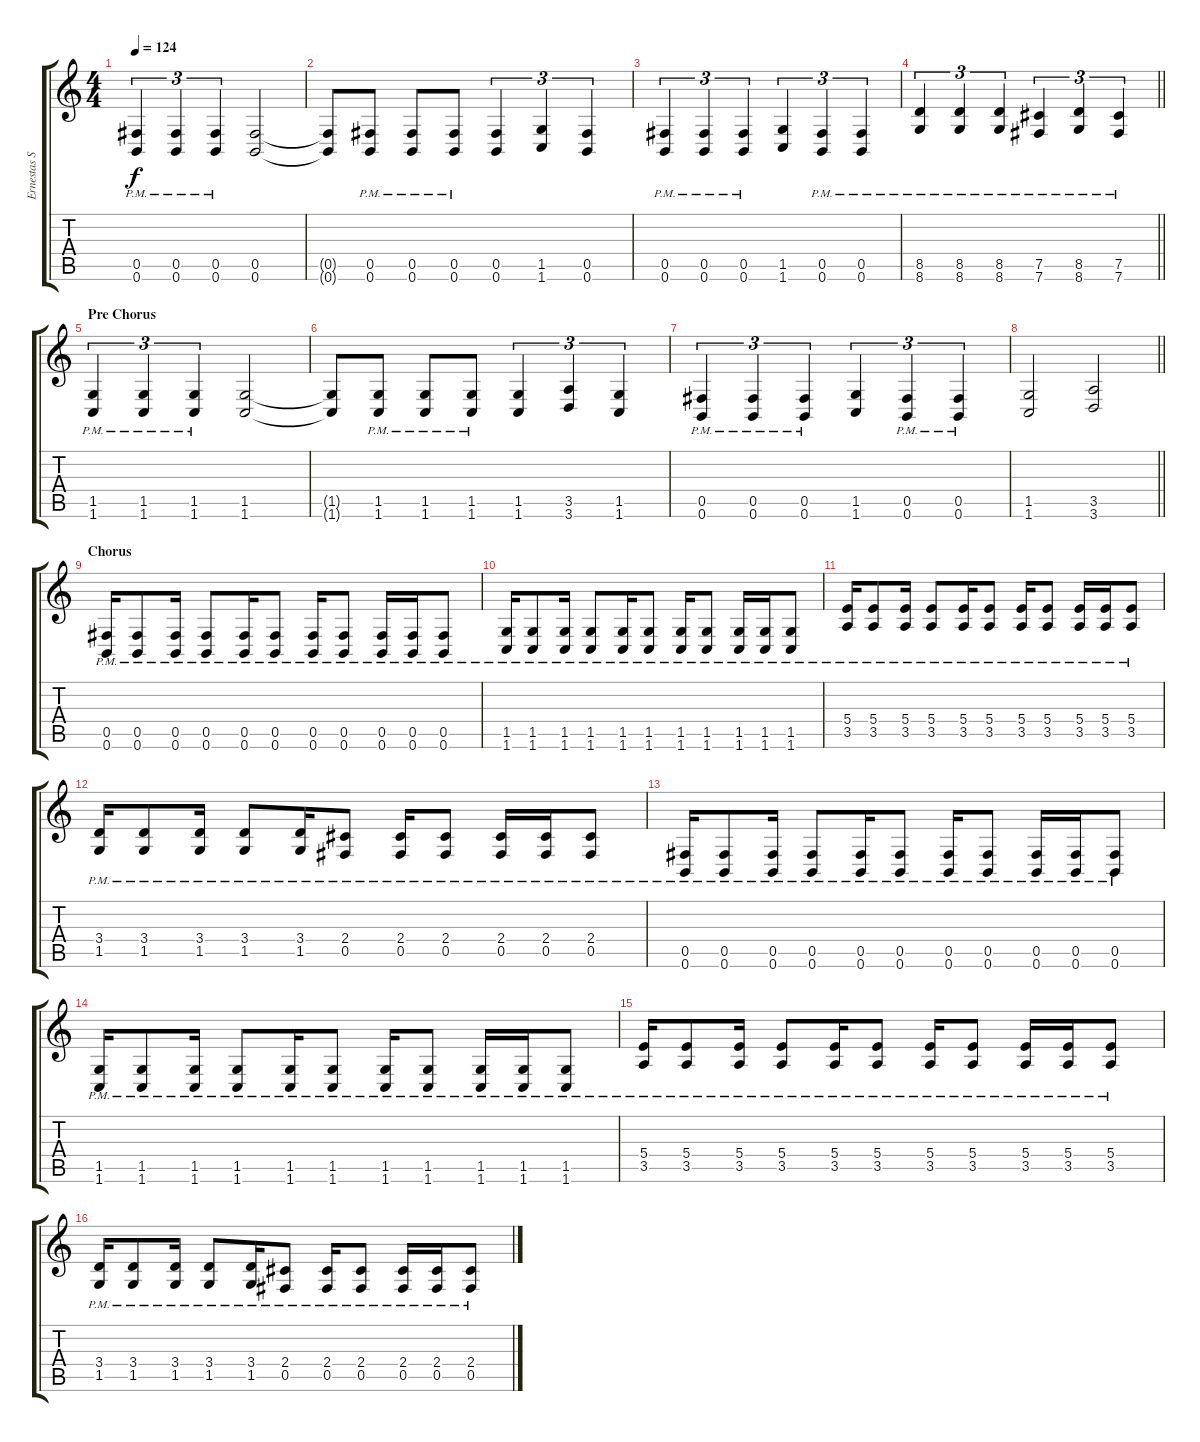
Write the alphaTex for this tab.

\track ("Ernestas Skripkiunas" "Ernestas S") {instrument overdrivenguitar}
\staff {score tabs}
\tuning (Db4 Ab3 E3 B2 Gb2 B1) {hide}
\ts (4 4)
\tempo 124
\clef g2
\ks c
(0.5{pm} 0.6{pm}).4{tu (3 2) dy f} (0.5{pm} 0.6{pm}).4{tu (3 2)} (0.5{pm} 0.6{pm}).4{tu (3 2)} (0.5 0.6).2 |
(0.5{t} 0.6{t}).8 (0.5{pm} 0.6{pm}).8 (0.5{pm} 0.6{pm}).8 (0.5{pm} 0.6{pm}).8 (0.5 0.6).4{tu (3 2)} (1.5 1.6).4{tu (3 2)} (0.5 0.6).4{tu (3 2)} |
(0.5{pm} 0.6{pm}).4{tu (3 2)} (0.5{pm} 0.6{pm}).4{tu (3 2)} (0.5{pm} 0.6{pm}).4{tu (3 2)} (1.5 1.6).4{tu (3 2)} (0.5{pm} 0.6{pm}).4{tu (3 2)} (0.5{pm} 0.6{pm}).4{tu (3 2)} |
\barLineRight lightlight
(8.5{pm} 8.6{pm}).4{tu (3 2)} (8.5{pm} 8.6{pm}).4{tu (3 2)} (8.5{pm} 8.6{pm}).4{tu (3 2)} (7.5{pm} 7.6{pm}).4{tu (3 2)} (8.5{pm} 8.6{pm}).4{tu (3 2)} (7.5{pm} 7.6{pm}).4{tu (3 2)} |
\section ("" "Pre Chorus")
(1.5{pm} 1.6{pm}).4{tu (3 2)} (1.5{pm} 1.6{pm}).4{tu (3 2)} (1.5{pm} 1.6{pm}).4{tu (3 2)} (1.5 1.6).2 |
(1.5{t} 1.6{t}).8 (1.5{pm} 1.6{pm}).8 (1.5{pm} 1.6{pm}).8 (1.5{pm} 1.6{pm}).8 (1.5 1.6).4{tu (3 2)} (3.5 3.6).4{tu (3 2)} (1.5 1.6).4{tu (3 2)} |
(0.5{pm} 0.6{pm}).4{tu (3 2)} (0.5{pm} 0.6{pm}).4{tu (3 2)} (0.5{pm} 0.6{pm}).4{tu (3 2)} (1.5 1.6).4{tu (3 2)} (0.5{pm} 0.6{pm}).4{tu (3 2)} (0.5{pm} 0.6{pm}).4{tu (3 2)} |
\barLineRight lightlight
(1.5 1.6).2 (3.5 3.6).2 |
\section ("" "Chorus")
(0.5{pm} 0.6{pm}).16 (0.5{pm} 0.6{pm}).8 (0.5{pm} 0.6{pm}).16 (0.5{pm} 0.6{pm}).8 (0.5{pm} 0.6{pm}).16 (0.5{pm} 0.6{pm}).8 (0.5{pm} 0.6{pm}).16 (0.5{pm} 0.6{pm}).8 (0.5{pm} 0.6{pm}).16 (0.5{pm} 0.6{pm}).16 (0.5{pm} 0.6{pm}).8 |
(1.5{pm} 1.6{pm}).16 (1.5{pm} 1.6{pm}).8 (1.5{pm} 1.6{pm}).16 (1.5{pm} 1.6{pm}).8 (1.5{pm} 1.6{pm}).16 (1.5{pm} 1.6{pm}).8 (1.5{pm} 1.6{pm}).16 (1.5{pm} 1.6{pm}).8 (1.5{pm} 1.6{pm}).16 (1.5{pm} 1.6{pm}).16 (1.5{pm} 1.6{pm}).8 |
(5.4{pm} 3.5{pm}).16 (5.4{pm} 3.5{pm}).8 (5.4{pm} 3.5{pm}).16 (5.4{pm} 3.5{pm}).8 (5.4{pm} 3.5{pm}).16 (5.4{pm} 3.5{pm}).8 (5.4{pm} 3.5{pm}).16 (5.4{pm} 3.5{pm}).8 (5.4{pm} 3.5{pm}).16 (5.4{pm} 3.5{pm}).16 (5.4{pm} 3.5{pm}).8 |
(3.4{pm} 1.5{pm}).16 (3.4{pm} 1.5{pm}).8 (3.4{pm} 1.5{pm}).16 (3.4{pm} 1.5{pm}).8 (3.4{pm} 1.5{pm}).16 (2.4{pm} 0.5{pm}).8 (2.4{pm} 0.5{pm}).16 (2.4{pm} 0.5{pm}).8 (2.4{pm} 0.5{pm}).16 (2.4{pm} 0.5{pm}).16 (2.4{pm} 0.5{pm}).8 |
(0.5{pm} 0.6{pm}).16 (0.5{pm} 0.6{pm}).8 (0.5{pm} 0.6{pm}).16 (0.5{pm} 0.6{pm}).8 (0.5{pm} 0.6{pm}).16 (0.5{pm} 0.6{pm}).8 (0.5{pm} 0.6{pm}).16 (0.5{pm} 0.6{pm}).8 (0.5{pm} 0.6{pm}).16 (0.5{pm} 0.6{pm}).16 (0.5{pm} 0.6{pm}).8 |
(1.5{pm} 1.6{pm}).16 (1.5{pm} 1.6{pm}).8 (1.5{pm} 1.6{pm}).16 (1.5{pm} 1.6{pm}).8 (1.5{pm} 1.6{pm}).16 (1.5{pm} 1.6{pm}).8 (1.5{pm} 1.6{pm}).16 (1.5{pm} 1.6{pm}).8 (1.5{pm} 1.6{pm}).16 (1.5{pm} 1.6{pm}).16 (1.5{pm} 1.6{pm}).8 |
(5.4{pm} 3.5{pm}).16 (5.4{pm} 3.5{pm}).8 (5.4{pm} 3.5{pm}).16 (5.4{pm} 3.5{pm}).8 (5.4{pm} 3.5{pm}).16 (5.4{pm} 3.5{pm}).8 (5.4{pm} 3.5{pm}).16 (5.4{pm} 3.5{pm}).8 (5.4{pm} 3.5{pm}).16 (5.4{pm} 3.5{pm}).16 (5.4{pm} 3.5{pm}).8 |
(3.4{pm} 1.5{pm}).16 (3.4{pm} 1.5{pm}).8 (3.4{pm} 1.5{pm}).16 (3.4{pm} 1.5{pm}).8 (3.4{pm} 1.5{pm}).16 (2.4{pm} 0.5{pm}).8 (2.4{pm} 0.5{pm}).16 (2.4{pm} 0.5{pm}).8 (2.4{pm} 0.5{pm}).16 (2.4{pm} 0.5{pm}).16 (2.4{pm} 0.5{pm}).8
